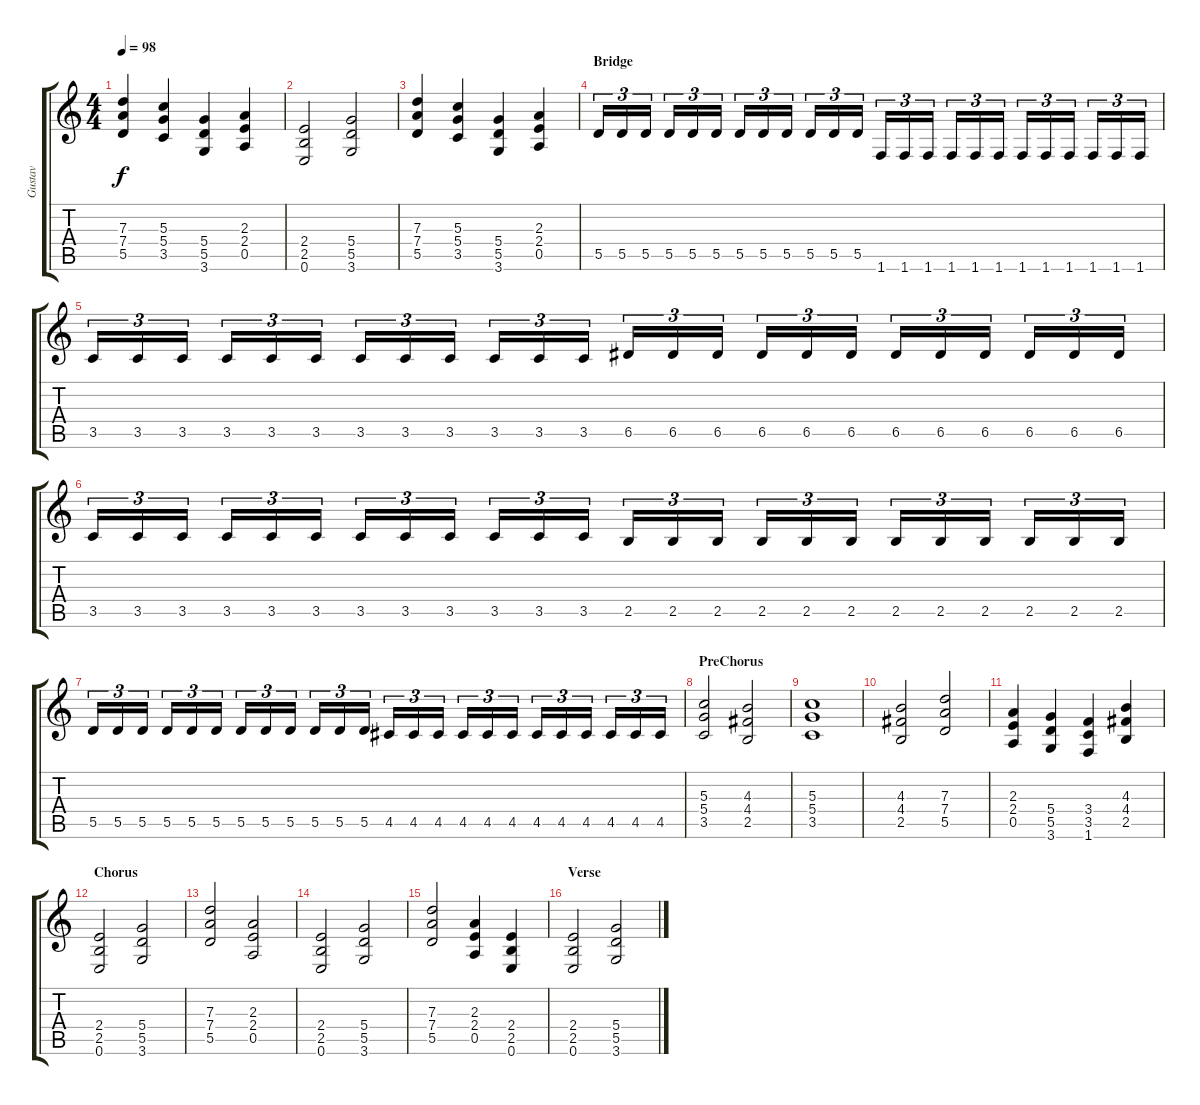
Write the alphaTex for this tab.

\track ("Gustav" "Gustav") {instrument overdrivenguitar}
\staff {score tabs}
\tuning (E4 B3 G3 D3 A2 E2) {hide}
\ts (4 4)
\tempo 98
\clef g2
\ks c
(7.3 7.4 5.5).4{dy f} (5.3 5.4 3.5).4 (5.4 5.5 3.6).4 (2.3 2.4 0.5).4 |
(2.4 2.5 0.6).2 (5.4 5.5 3.6).2 |
(7.3 7.4 5.5).4 (5.3 5.4 3.5).4 (5.4 5.5 3.6).4 (2.3 2.4 0.5).4 |
\section ("" "Bridge")
5.5.16{tu (3 2)} 5.5.16{tu (3 2)} 5.5.16{tu (3 2)} 5.5.16{tu (3 2)} 5.5.16{tu (3 2)} 5.5.16{tu (3 2)} 5.5.16{tu (3 2)} 5.5.16{tu (3 2)} 5.5.16{tu (3 2)} 5.5.16{tu (3 2)} 5.5.16{tu (3 2)} 5.5.16{tu (3 2)} 1.6.16{tu (3 2)} 1.6.16{tu (3 2)} 1.6.16{tu (3 2)} 1.6.16{tu (3 2)} 1.6.16{tu (3 2)} 1.6.16{tu (3 2)} 1.6.16{tu (3 2)} 1.6.16{tu (3 2)} 1.6.16{tu (3 2)} 1.6.16{tu (3 2)} 1.6.16{tu (3 2)} 1.6.16{tu (3 2)} |
3.5.16{tu (3 2)} 3.5.16{tu (3 2)} 3.5.16{tu (3 2)} 3.5.16{tu (3 2)} 3.5.16{tu (3 2)} 3.5.16{tu (3 2)} 3.5.16{tu (3 2)} 3.5.16{tu (3 2)} 3.5.16{tu (3 2)} 3.5.16{tu (3 2)} 3.5.16{tu (3 2)} 3.5.16{tu (3 2)} 6.5.16{tu (3 2)} 6.5.16{tu (3 2)} 6.5.16{tu (3 2)} 6.5.16{tu (3 2)} 6.5.16{tu (3 2)} 6.5.16{tu (3 2)} 6.5.16{tu (3 2)} 6.5.16{tu (3 2)} 6.5.16{tu (3 2)} 6.5.16{tu (3 2)} 6.5.16{tu (3 2)} 6.5.16{tu (3 2)} |
3.5.16{tu (3 2)} 3.5.16{tu (3 2)} 3.5.16{tu (3 2)} 3.5.16{tu (3 2)} 3.5.16{tu (3 2)} 3.5.16{tu (3 2)} 3.5.16{tu (3 2)} 3.5.16{tu (3 2)} 3.5.16{tu (3 2)} 3.5.16{tu (3 2)} 3.5.16{tu (3 2)} 3.5.16{tu (3 2)} 2.5.16{tu (3 2)} 2.5.16{tu (3 2)} 2.5.16{tu (3 2)} 2.5.16{tu (3 2)} 2.5.16{tu (3 2)} 2.5.16{tu (3 2)} 2.5.16{tu (3 2)} 2.5.16{tu (3 2)} 2.5.16{tu (3 2)} 2.5.16{tu (3 2)} 2.5.16{tu (3 2)} 2.5.16{tu (3 2)} |
5.5.16{tu (3 2)} 5.5.16{tu (3 2)} 5.5.16{tu (3 2)} 5.5.16{tu (3 2)} 5.5.16{tu (3 2)} 5.5.16{tu (3 2)} 5.5.16{tu (3 2)} 5.5.16{tu (3 2)} 5.5.16{tu (3 2)} 5.5.16{tu (3 2)} 5.5.16{tu (3 2)} 5.5.16{tu (3 2)} 4.5.16{tu (3 2)} 4.5.16{tu (3 2)} 4.5.16{tu (3 2)} 4.5.16{tu (3 2)} 4.5.16{tu (3 2)} 4.5.16{tu (3 2)} 4.5.16{tu (3 2)} 4.5.16{tu (3 2)} 4.5.16{tu (3 2)} 4.5.16{tu (3 2)} 4.5.16{tu (3 2)} 4.5.16{tu (3 2)} |
\section ("" "PreChorus")
(5.3 5.4 3.5).2 (4.3 4.4 2.5).2 |
(5.3 5.4 3.5).1 |
(4.3 4.4 2.5).2 (7.3 7.4 5.5).2 |
(2.3 2.4 0.5).4 (5.4 5.5 3.6).4 (3.4 3.5 1.6).4 (4.3 4.4 2.5).4 |
\section ("" "Chorus")
(2.4 2.5 0.6).2 (5.4 5.5 3.6).2 |
(7.3 7.4 5.5).2 (2.3 2.4 0.5).2 |
(2.4 2.5 0.6).2 (5.4 5.5 3.6).2 |
(7.3 7.4 5.5).2 (2.3 2.4 0.5).4 (2.4 2.5 0.6).4 |
\section ("" "Verse")
(2.4 2.5 0.6).2 (5.4 5.5 3.6).2
